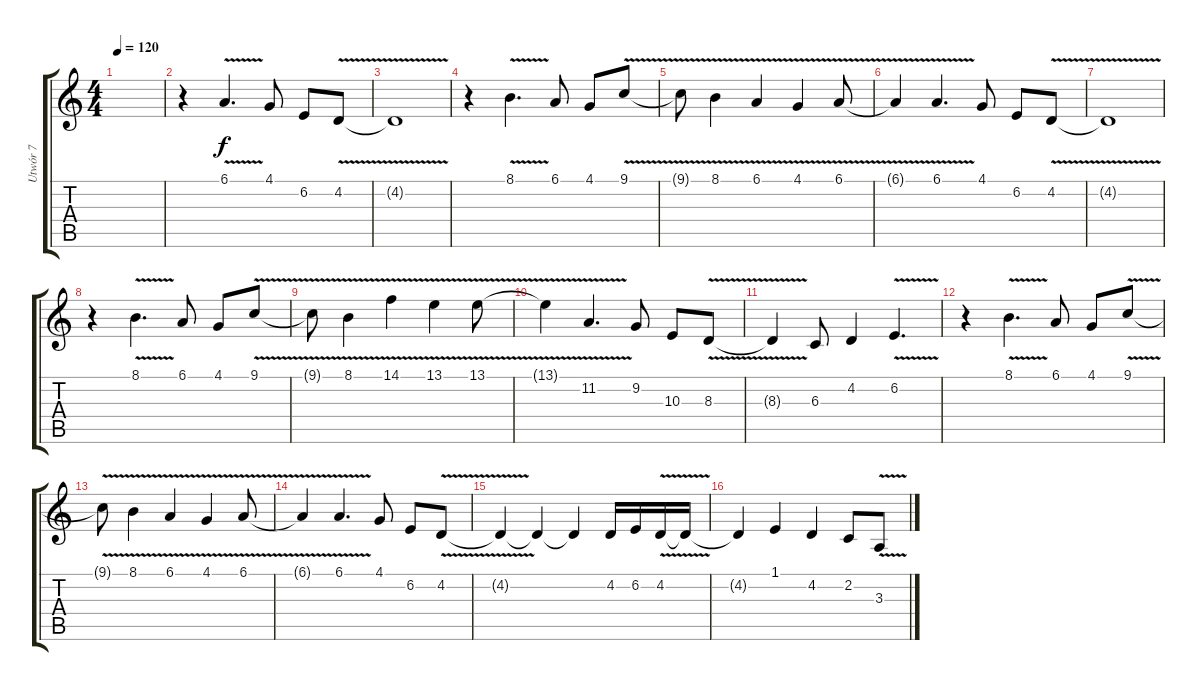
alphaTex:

\track ("Utwór 7" "Utwór 7") {instrument violin}
\staff {score tabs}
\tuning (Eb4 Bb3 Gb3 Db3 Ab2 Eb2) {hide}
\ts (4 4)
\tempo 120
\clef g2
\ks c
|
r.4 6.1{v}.4{d} 4.1.8 6.2.8 4.2{v}.8 |
4.2{t}.1 |
r.4 8.1{v}.4{d} 6.1.8 4.1.8 9.1{v}.8 |
9.1{t}.8 8.1{v}.4 6.1{v}.4 4.1{v}.4 6.1{v}.8 |
6.1{t}.4 6.1{v}.4{d} 4.1.8 6.2.8 4.2{v}.8 |
4.2{t}.1 |
r.4 8.1{v}.4{d} 6.1.8 4.1.8 9.1{v}.8 |
9.1{t}.8 8.1{v}.4 14.1{v}.4 13.1{v}.4 13.1{v}.8 |
13.1{t}.4 11.2{v}.4{d} 9.2.8 10.3.8 8.3{v}.8 |
8.3{t}.4 6.3.8 4.2.4 6.2{v}.4{d} |
r.4 8.1{v}.4{d} 6.1.8 4.1.8 9.1{v}.8 |
9.1{t}.8 8.1{v}.4 6.1{v}.4 4.1{v}.4 6.1{v}.8 |
6.1{t}.4 6.1{v}.4{d} 4.1.8 6.2.8 4.2{v}.8 |
4.2{t}.4 4.2{t}.4 4.2{t}.4 4.2.16 6.2.16 4.2{v}.16 4.2{t}.16 |
4.2{t}.4 1.1.4 4.2.4 2.2.8 3.3{v}.8
